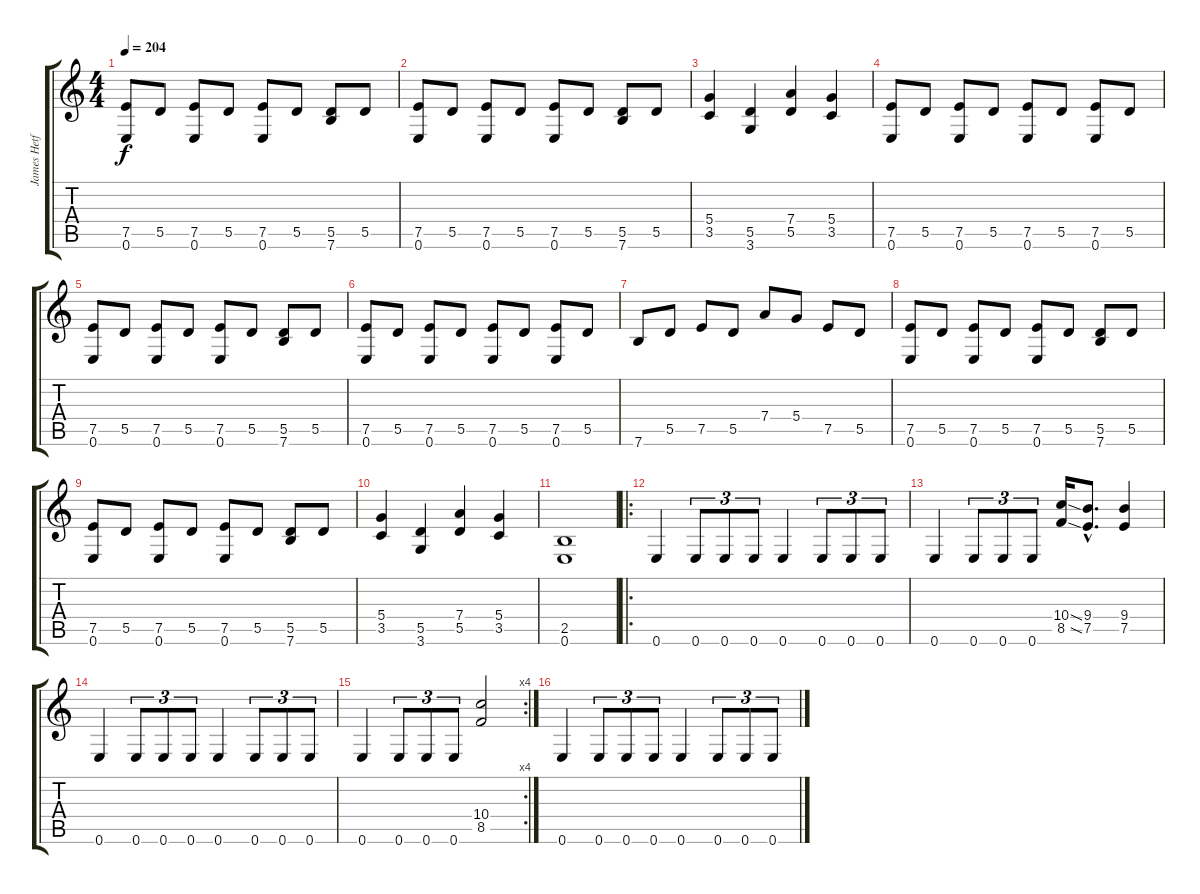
\track ("James Hetfield (Guitar 1)" "James Hetf") {instrument distortionguitar}
\staff {score tabs}
\tuning (E4 B3 G3 D3 A2 E2) {hide}
\ts (4 4)
\tempo 204
\clef g2
\ks c
(7.5 0.6).8{dy f} 5.5.8 (7.5 0.6).8 5.5.8 (7.5 0.6).8 5.5.8 (5.5 7.6).8 5.5.8 |
(7.5 0.6).8 5.5.8 (7.5 0.6).8 5.5.8 (7.5 0.6).8 5.5.8 (5.5 7.6).8 5.5.8 |
(5.4 3.5).4 (5.5 3.6).4 (7.4 5.5).4 (5.4 3.5).4 |
(7.5 0.6).8 5.5.8 (7.5 0.6).8 5.5.8 (7.5 0.6).8 5.5.8 (7.5 0.6).8 5.5.8 |
(7.5 0.6).8 5.5.8 (7.5 0.6).8 5.5.8 (7.5 0.6).8 5.5.8 (5.5 7.6).8 5.5.8 |
(7.5 0.6).8 5.5.8 (7.5 0.6).8 5.5.8 (7.5 0.6).8 5.5.8 (7.5 0.6).8 5.5.8 |
7.6.8 5.5.8 7.5.8 5.5.8 7.4.8 5.4.8 7.5.8 5.5.8 |
(7.5 0.6).8 5.5.8 (7.5 0.6).8 5.5.8 (7.5 0.6).8 5.5.8 (5.5 7.6).8 5.5.8 |
(7.5 0.6).8 5.5.8 (7.5 0.6).8 5.5.8 (7.5 0.6).8 5.5.8 (5.5 7.6).8 5.5.8 |
(5.4 3.5).4 (5.5 3.6).4 (7.4 5.5).4 (5.4 3.5).4 |
(2.5 0.6).1 |
\ro
0.6.4 0.6.8{tu (3 2)} 0.6.8{tu (3 2)} 0.6.8{tu (3 2)} 0.6.4 0.6.8{tu (3 2)} 0.6.8{tu (3 2)} 0.6.8{tu (3 2)} |
0.6.4 0.6.8{tu (3 2)} 0.6.8{tu (3 2)} 0.6.8{tu (3 2)} (10.4{ss} 8.5{ss}).16 (9.4{hac} 7.5{hac}).8{d} (9.4 7.5).4 |
0.6.4 0.6.8{tu (3 2)} 0.6.8{tu (3 2)} 0.6.8{tu (3 2)} 0.6.4 0.6.8{tu (3 2)} 0.6.8{tu (3 2)} 0.6.8{tu (3 2)} |
\rc 4
0.6.4 0.6.8{tu (3 2)} 0.6.8{tu (3 2)} 0.6.8{tu (3 2)} (10.4 8.5).2 |
0.6.4 0.6.8{tu (3 2)} 0.6.8{tu (3 2)} 0.6.8{tu (3 2)} 0.6.4 0.6.8{tu (3 2)} 0.6.8{tu (3 2)} 0.6.8{tu (3 2)}
